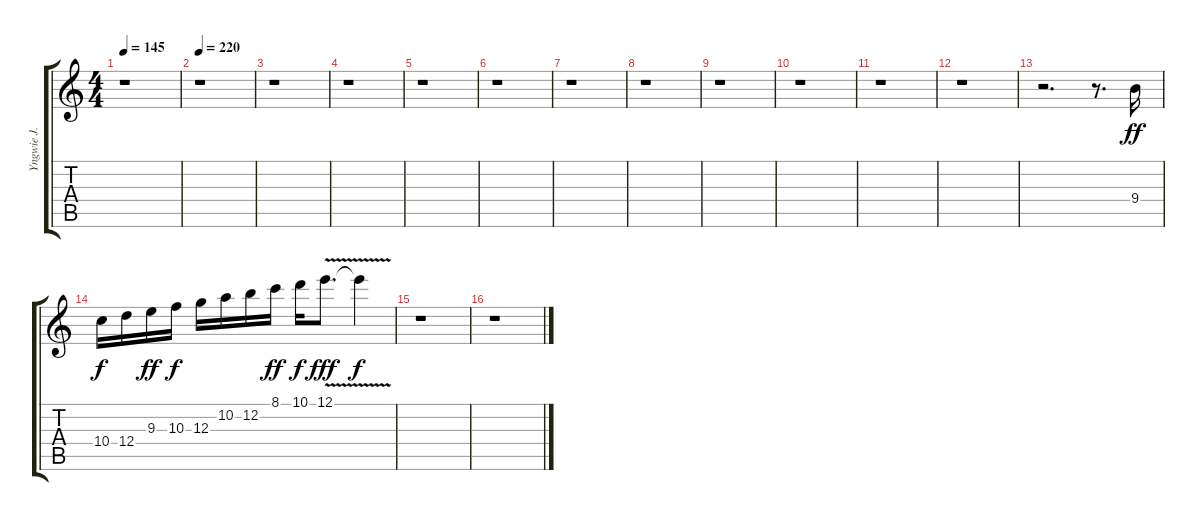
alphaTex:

\track ("Yngwie J. Malmsteen (Acoustic Guitar I)" "Yngwie J. ") {instrument acousticguitarnylon}
\staff {score tabs}
\tuning (E4 B3 G3 D3 A2 E2) {hide}
\ts (4 4)
\tempo 145
\clef g2
\ks c
r.1{dy f} |
\tempo 220
r.1 |
r.1 |
r.1 |
r.1 |
r.1 |
r.1 |
r.1 |
r.1 |
r.1 |
r.1 |
r.1 |
r.2{d} r.8{d} 9.4.16{dy ff volume 16} |
10.4.16{dy f} 12.4.16 9.3.16{dy ff} 10.3.16{dy f} 12.3.16 10.2.16 12.2.16 8.1.16{dy ff} 10.1.16{dy f} 12.1{v}.8{d dy fff} 12.1{t}.4{dy f} |
r.1 |
r.1
